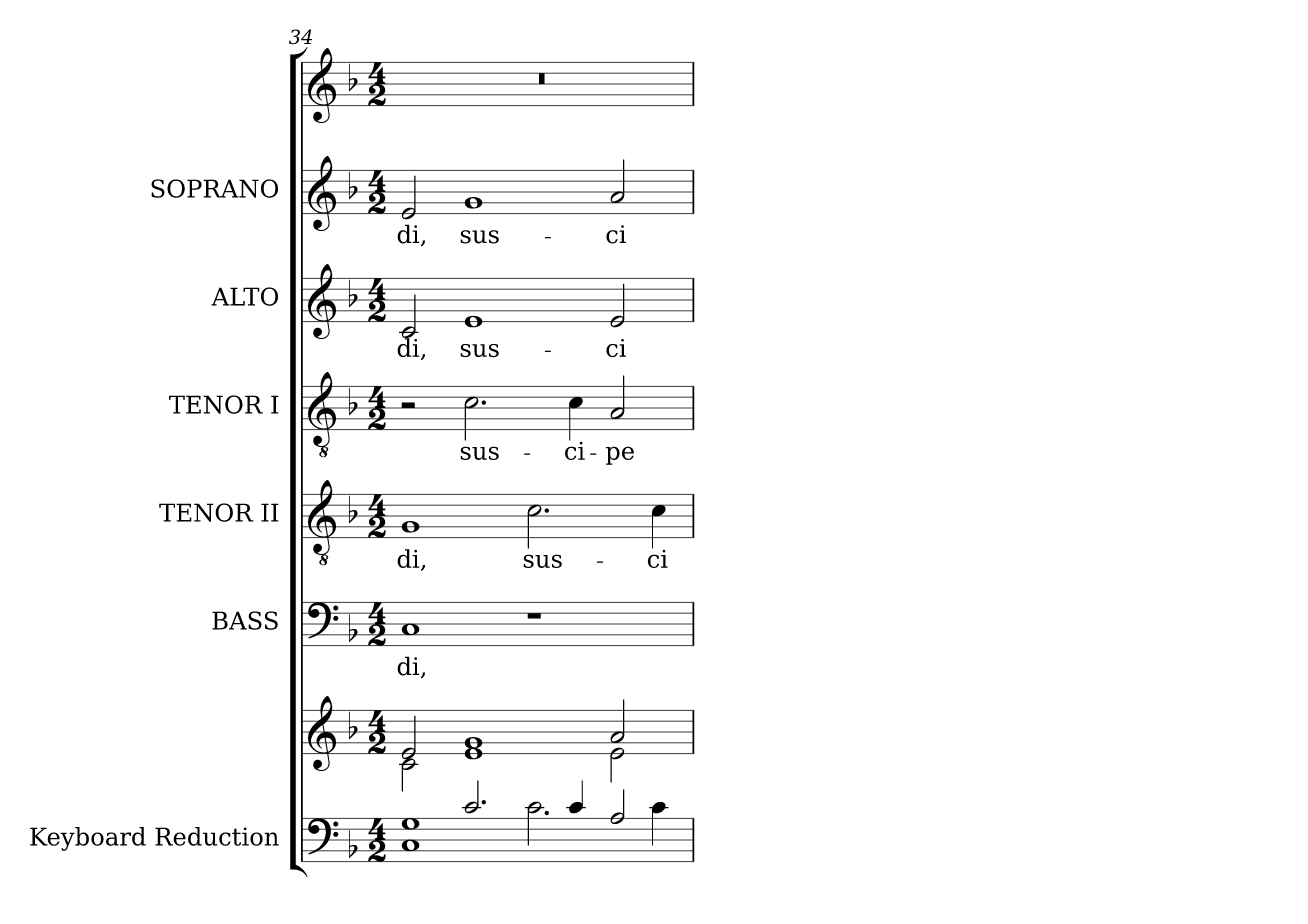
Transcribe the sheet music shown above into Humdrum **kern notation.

**kern	**kern	**kern	**text	**kern	**text	**kern	**text	**kern	**text	**kern	**text	**kern
*part7	*part7	*part6	*part6	*part5	*part5	*part4	*part4	*part3	*part3	*part2	*part2	*part1
*staff8	*staff7	*staff6	*staff6	*staff5	*staff5	*staff4	*staff4	*staff3	*staff3	*staff2	*staff2	*staff1
*I"Keyboard Reduction	*	*I"BASS	*	*I"TENOR II	*	*I"TENOR I	*	*I"ALTO	*	*I"SOPRANO	*	*
*I'Reduc.	*	*I'B.	*	*I'T. II	*	*I'T. I	*	*I'A.	*	*I'S.	*	*
!!LO:LB:g=z
*clefF4	*clefG2	*clefF4	*	*clefGv2	*	*clefGv2	*	*clefG2	*	*clefG2	*	*clefG2
*	*	*	*	*ITrd7c12	*	*ITrd7c12	*	*	*	*	*	*
*k[b-]	*k[b-]	*k[b-]	*	*k[b-]	*	*k[b-]	*	*k[b-]	*	*k[b-]	*	*k[b-]
*F:	*F:	*F:	*	*F:	*	*F:	*	*F:	*	*F:	*	*F:
*M4/2	*M4/2	*M4/2	*	*M4/2	*	*M4/2	*	*M4/2	*	*M4/2	*	*M4/2
=34	=34	=34	=34	=34	=34	=34	=34	=34	=34	=34	=34	=34
*^	*^	*	*	*	*	*	*	*	*	*	*	*
*	*^	*	*	*	*	*	*	*	*	*	*	*	*	*
!	!	!	!	!	!	!LO:LY:b:color=#000000	!	!	!	!	!	!	!	!	!
!	!	!	!	!	!	!	!	!LO:LY:b:color=#000000	!	!	!	!	!	!	!
!	!	!	!	!	!	!	!	!	!	!	!	!LO:LY:b:color=#000000	!	!	!
!	!	!	!	!	!	!	!	!	!	!	!	!	!	!LO:LY:b:color=#000000	!LO:N:vis=1
2ryy	1Gi	1Ci	2ei/	2ci\	1Ci	-di,	1GGi	-di,	2r	.	2ci/	-di,	2ei/	-di,	0r
!	!	!	!	!	!	!	!	!	!	!LO:LY:b:color=#000000	!	!	!	!	!
!	!	!	!	!	!	!	!	!	!	!	!	!LO:LY:b:color=#000000	!	!	!
!	!	!	!	!	!	!	!	!	!	!	!	!	!	!LO:LY:b:color=#000000	!
2.ci/	.	.	1gi	1ei	.	.	.	.	2.Ci\	sus-	1ei	sus-	1gi	sus-	.
!	!	!	!	!	!	!	!	!LO:LY:b:color=#000000	!	!	!	!	!	!	!
.	2.ci\	1ryy	.	.	1r	.	2.Ci\	sus-	.	.	.	.	.	.	.
!	!	!	!	!	!	!	!	!	!	!LO:LY:b:color=#000000	!	!	!	!	!
4ci/	.	.	.	.	.	.	.	.	4Ci\	-ci-	.	.	.	.	.
!	!	!	!	!	!	!	!	!	!	!LO:LY:b:color=#000000	!	!	!	!	!
!	!	!	!	!	!	!	!	!	!	!	!	!LO:LY:b:color=#000000	!	!	!
!	!	!	!	!	!	!	!	!	!	!	!	!	!	!LO:LY:b:color=#000000	!
2Ai/	.	.	2ai/	2ei\	.	.	.	.	2AAi/	-pe	2ei/	-ci-	2ai/	-ci-	.
!	!	!	!	!	!	!	!	!LO:LY:b:color=#000000	!	!	!	!	!	!	!
.	4ci\	.	.	.	.	.	4Ci\	-ci-	.	.	.	.	.	.	.
*v	*v	*v	*	*	*	*	*	*	*	*	*	*	*	*	*
*	*v	*v	*	*	*	*	*	*	*	*	*	*	*
=	=	=	=	=	=	=	=	=	=	=	=	=
*-	*-	*-	*-	*-	*-	*-	*-	*-	*-	*-	*-	*-
